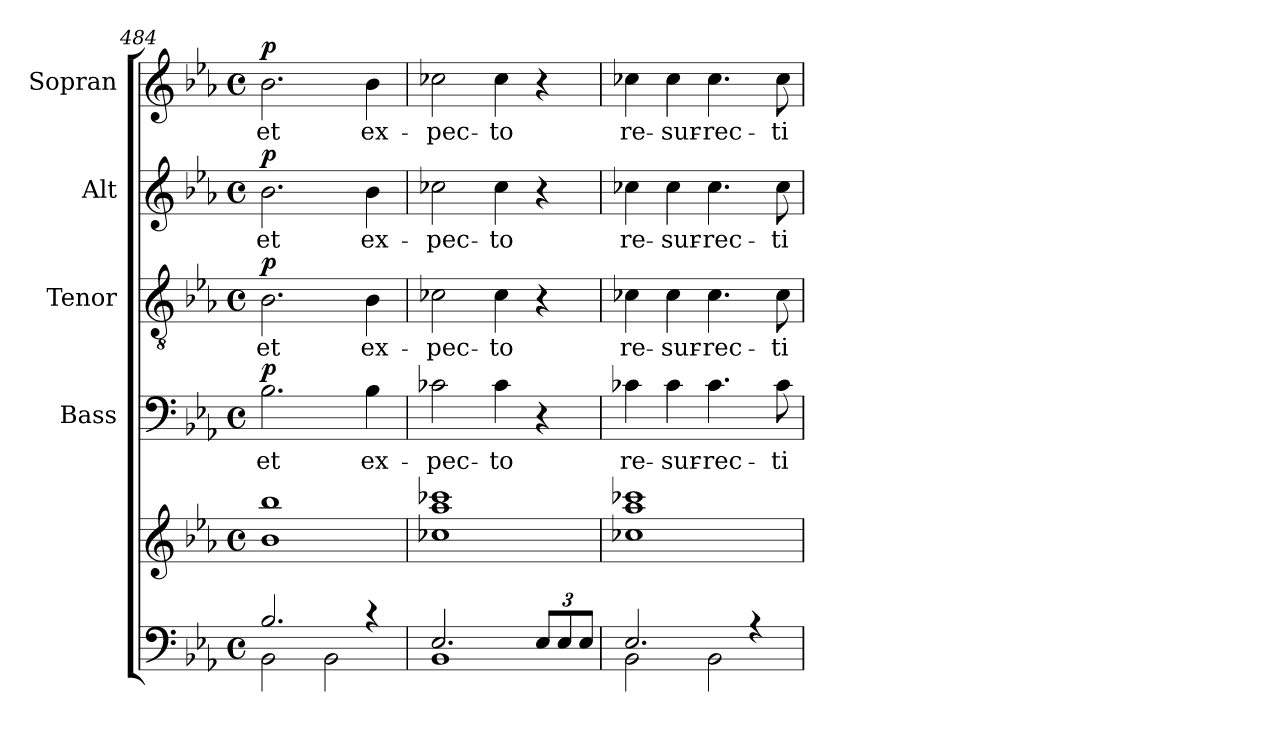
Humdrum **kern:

**kern	**kern	**kern	**text	**dynam	**kern	**text	**dynam	**kern	**text	**dynam	**kern	**text	**dynam
*part5	*part5	*part4	*part4	*part4	*part3	*part3	*part3	*part2	*part2	*part2	*part1	*part1	*part1
*staff6	*staff5	*staff4	*staff4	*staff4	*staff3	*staff3	*staff3	*staff2	*staff2	*staff2	*staff1	*staff1	*staff1
*	*	*I"Bass	*	*	*I"Tenor	*	*	*I"Alt	*	*	*I"Sopran	*	*
*	*	*I'B.	*	*	*I'T.	*	*	*I'A.	*	*	*I'S.	*	*
*clefF4	*clefG2	*clefF4	*	*	*clefGv2	*	*	*clefG2	*	*	*clefG2	*	*
*k[b-e-a-]	*k[b-e-a-]	*k[b-e-a-]	*	*	*k[b-e-a-]	*	*	*k[b-e-a-]	*	*	*k[b-e-a-]	*	*
*E-:	*E-:	*E-:	*	*	*E-:	*	*	*E-:	*	*	*E-:	*	*
*M4/4	*M4/4	*M4/4	*	*	*M4/4	*	*	*M4/4	*	*	*M4/4	*	*
*met(c)	*met(c)	*met(c)	*	*	*met(c)	*	*	*met(c)	*	*	*met(c)	*	*
=484	=484	=484	=484	=484	=484	=484	=484	=484	=484	=484	=484	=484	=484
*^	*	*	*	*	*	*	*	*	*	*	*	*	*
!	!	!	!	!LO:LY:b	!LO:DY:a	!	!LO:LY:b	!LO:DY:a	!	!LO:LY:b	!LO:DY:a	!	!LO:LY:b	!LO:DY:a
2.B-/	2BB-\	1b- 1bb-	2.B-\	et	p	2.B-\	et	p	2.b-\	et	p	2.b-\	et	p
.	2BB-\	.	.	.	.	.	.	.	.	.	.	.	.	.
!	!	!	!	!LO:LY:b	!	!	!LO:LY:b	!	!	!LO:LY:b	!	!	!LO:LY:b	!
4rB	.	.	4B-\	ex-	.	4B-\	ex-	.	4b-\	ex-	.	4b-\	ex-	.
=485	=485	=485	=485	=485	=485	=485	=485	=485	=485	=485	=485	=485	=485	=485
!	!	!	!	!LO:LY:b	!	!	!LO:LY:b	!	!	!LO:LY:b	!	!	!LO:LY:b	!
2.E-/	1BB-	1cc-X 1aa- 1ccc-X	2c-X\	-pec-	.	2c-X\	-pec-	.	2cc-X\	-pec-	.	2cc-X\	-pec-	.
!	!	!	!	!LO:LY:b	!	!	!LO:LY:b	!	!	!LO:LY:b	!	!	!LO:LY:b	!
.	.	.	4c-\	-to	.	4c-\	-to	.	4cc-\	-to	.	4cc-\	-to	.
*Xbrackettup	*	*	*	*	*	*	*	*	*	*	*	*	*	*
12E-/L	.	.	4r	.	.	4r	.	.	4r	.	.	4r	.	.
12E-/	.	.	.	.	.	.	.	.	.	.	.	.	.	.
12E-/J	.	.	.	.	.	.	.	.	.	.	.	.	.	.
=486	=486	=486	=486	=486	=486	=486	=486	=486	=486	=486	=486	=486	=486	=486
!	!	!	!	!LO:LY:b	!	!	!LO:LY:b	!	!	!LO:LY:b	!	!	!LO:LY:b	!
2.E-/	2BB-\	1cc-X 1aa- 1ccc-X	4c-X\	re-	.	4c-X\	re-	.	4cc-X\	re-	.	4cc-X\	re-	.
!	!	!	!	!LO:LY:b	!	!	!LO:LY:b	!	!	!LO:LY:b	!	!	!LO:LY:b	!
.	.	.	4c-\	-sur-	.	4c-\	-sur-	.	4cc-\	-sur-	.	4cc-\	-sur-	.
!	!	!	!	!LO:LY:b	!	!	!LO:LY:b	!	!	!LO:LY:b	!	!	!LO:LY:b	!
.	2BB-\	.	4.c-\	-rec-	.	4.c-\	-rec-	.	4.cc-\	-rec-	.	4.cc-\	-rec-	.
4rG	.	.	.	.	.	.	.	.	.	.	.	.	.	.
!	!	!	!	!LO:LY:b	!	!	!LO:LY:b	!	!	!LO:LY:b	!	!	!LO:LY:b	!
.	.	.	8c-\	-ti-	.	8c-\	-ti-	.	8cc-\	-ti-	.	8cc-\	-ti-	.
*v	*v	*	*	*	*	*	*	*	*	*	*	*	*	*
=	=	=	=	=	=	=	=	=	=	=	=	=	=
*-	*-	*-	*-	*-	*-	*-	*-	*-	*-	*-	*-	*-	*-
